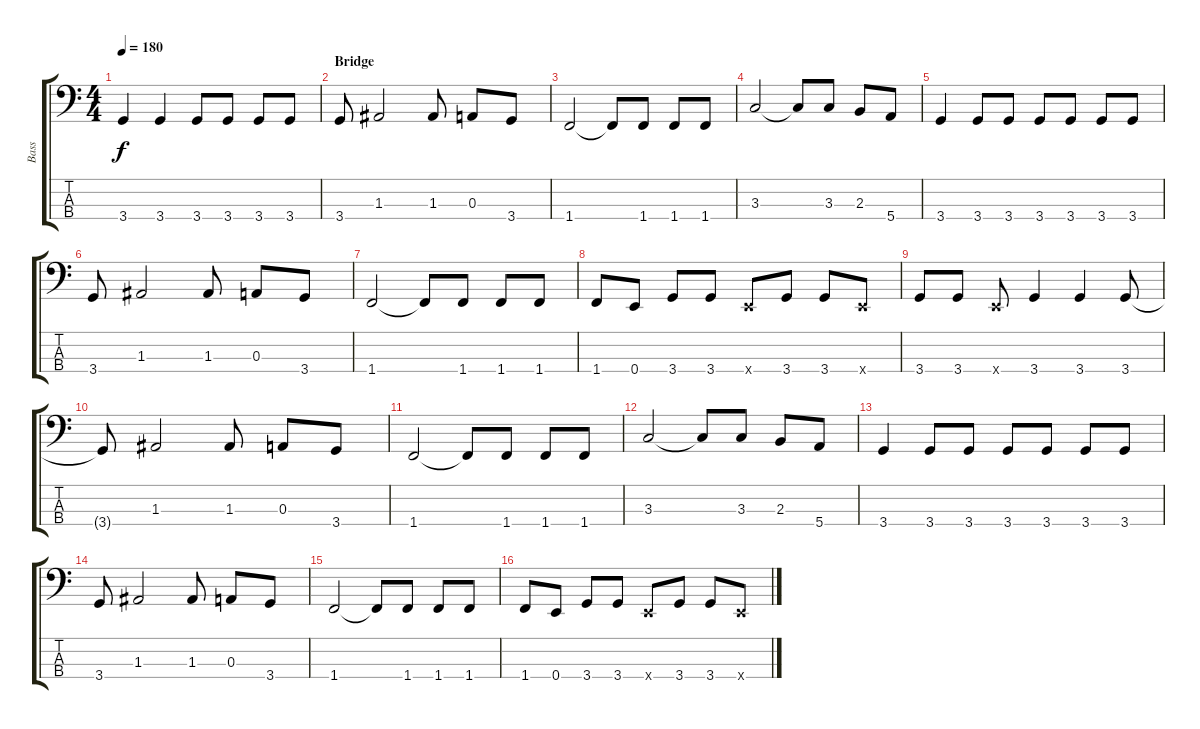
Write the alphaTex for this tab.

\track ("Bass" "Bass") {instrument electricbassfinger}
\staff {score tabs}
\tuning (G2 D2 A1 E1) {hide}
\ts (4 4)
\tempo 180
\clef f4
\ks c
3.4.4{dy f} 3.4.4 3.4.8 3.4.8 3.4.8 3.4.8 |
\section ("" "Bridge")
3.4.8 1.3.2 1.3.8 0.3.8 3.4.8 |
1.4.2 1.4{t}.8 1.4.8 1.4.8 1.4.8 |
3.3.2 3.3{t}.8 3.3.8 2.3.8 5.4.8 |
3.4.4 3.4.8 3.4.8 3.4.8 3.4.8 3.4.8 3.4.8 |
3.4.8 1.3.2 1.3.8 0.3.8 3.4.8 |
1.4.2 1.4{t}.8 1.4.8 1.4.8 1.4.8 |
1.4.8 0.4.8 3.4.8 3.4.8 0.4{x}.8 3.4.8 3.4.8 0.4{x}.8 |
3.4.8 3.4.8 0.4{x}.8 3.4.4 3.4.4 3.4.8 |
3.4{t}.8 1.3.2 1.3.8 0.3.8 3.4.8 |
1.4.2 1.4{t}.8 1.4.8 1.4.8 1.4.8 |
3.3.2 3.3{t}.8 3.3.8 2.3.8 5.4.8 |
3.4.4 3.4.8 3.4.8 3.4.8 3.4.8 3.4.8 3.4.8 |
3.4.8 1.3.2 1.3.8 0.3.8 3.4.8 |
1.4.2 1.4{t}.8 1.4.8 1.4.8 1.4.8 |
1.4.8 0.4.8 3.4.8 3.4.8 0.4{x}.8 3.4.8 3.4.8 0.4{x}.8
